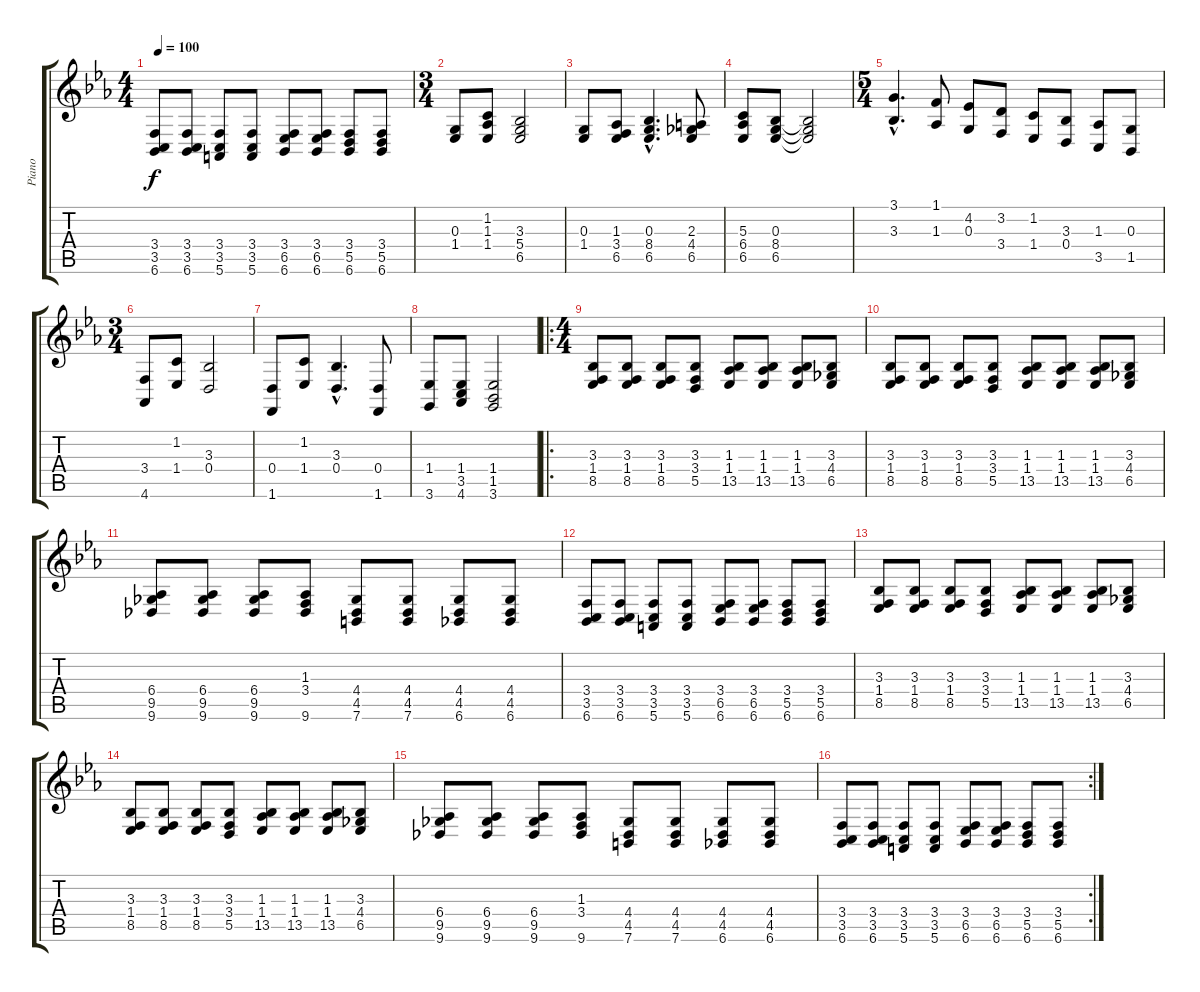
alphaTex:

\track ("Piano" "Piano") {instrument acousticgrandpiano}
\staff {score tabs}
\tuning (E4 B3 G3 D3 A2 E2) {hide}
\ts (4 4)
\tempo 100
\clef g2
\ks eb
(3.4 3.5 6.6).8{dy f} (3.4 3.5 6.6).8 (3.4 3.5 5.6).8 (3.4 3.5 5.6).8 (3.4 6.5 6.6).8 (3.4 6.5 6.6).8 (3.4 5.5 6.6).8 (3.4 5.5 6.6).8 |
\ts (3 4)
(0.3 1.4).8 (1.2 1.3 1.4).8 (3.3 5.4 6.5).2 |
(0.3 1.4).8 (1.3 3.4 6.5).8 (0.3 8.4{hac} 6.5{hac}).4{d} (2.3 4.4 6.5).8 |
(5.3 6.4 6.5).8 (0.3 8.4 6.5).8 (0.3{t} 8.4{t} 6.5{t}).2 |
\ts (5 4)
(3.1{hac} 3.3{hac}).4{d} (1.1 1.3).8 (4.2 0.3).8 (3.2 3.4).8 (1.2 1.4).8 (3.3 0.4).8 (1.3 3.5).8 (0.3 1.5).8 |
\ts (3 4)
(3.4 4.6).8 (1.2 1.4).8 (3.3 0.4).2 |
(0.4 1.6).8 (1.2 1.4).8 (3.3{hac} 0.4{hac}).4{d} (0.4 1.6).8 |
(1.4 3.6).8 (1.4 3.5 4.6).8 (1.4 1.5 3.6).2 |
\ro
\ts (4 4)
(3.3 1.4 8.5).8 (3.3 1.4 8.5).8 (3.3 1.4 8.5).8 (3.3 3.4 5.5).8 (1.3 1.4 13.5).8 (1.3 1.4 13.5).8 (1.3 1.4 13.5).8 (3.3 4.4 6.5).8 |
(3.3 1.4 8.5).8 (3.3 1.4 8.5).8 (3.3 1.4 8.5).8 (3.3 3.4 5.5).8 (1.3 1.4 13.5).8 (1.3 1.4 13.5).8 (1.3 1.4 13.5).8 (3.3 4.4 6.5).8 |
(6.4 9.5 9.6).8 (6.4 9.5 9.6).8 (6.4 9.5 9.6).8 (1.3 3.4 9.6).8 (4.4 4.5 7.6).8 (4.4 4.5 7.6).8 (4.4 4.5 6.6).8 (4.4 4.5 6.6).8 |
(3.4 3.5 6.6).8 (3.4 3.5 6.6).8 (3.4 3.5 5.6).8 (3.4 3.5 5.6).8 (3.4 6.5 6.6).8 (3.4 6.5 6.6).8 (3.4 5.5 6.6).8 (3.4 5.5 6.6).8 |
(3.3 1.4 8.5).8 (3.3 1.4 8.5).8 (3.3 1.4 8.5).8 (3.3 3.4 5.5).8 (1.3 1.4 13.5).8 (1.3 1.4 13.5).8 (1.3 1.4 13.5).8 (3.3 4.4 6.5).8 |
(3.3 1.4 8.5).8 (3.3 1.4 8.5).8 (3.3 1.4 8.5).8 (3.3 3.4 5.5).8 (1.3 1.4 13.5).8 (1.3 1.4 13.5).8 (1.3 1.4 13.5).8 (3.3 4.4 6.5).8 |
(6.4 9.5 9.6).8 (6.4 9.5 9.6).8 (6.4 9.5 9.6).8 (1.3 3.4 9.6).8 (4.4 4.5 7.6).8 (4.4 4.5 7.6).8 (4.4 4.5 6.6).8 (4.4 4.5 6.6).8 |
\rc 2
(3.4 3.5 6.6).8 (3.4 3.5 6.6).8 (3.4 3.5 5.6).8 (3.4 3.5 5.6).8 (3.4 6.5 6.6).8 (3.4 6.5 6.6).8 (3.4 5.5 6.6).8 (3.4 5.5 6.6).8
